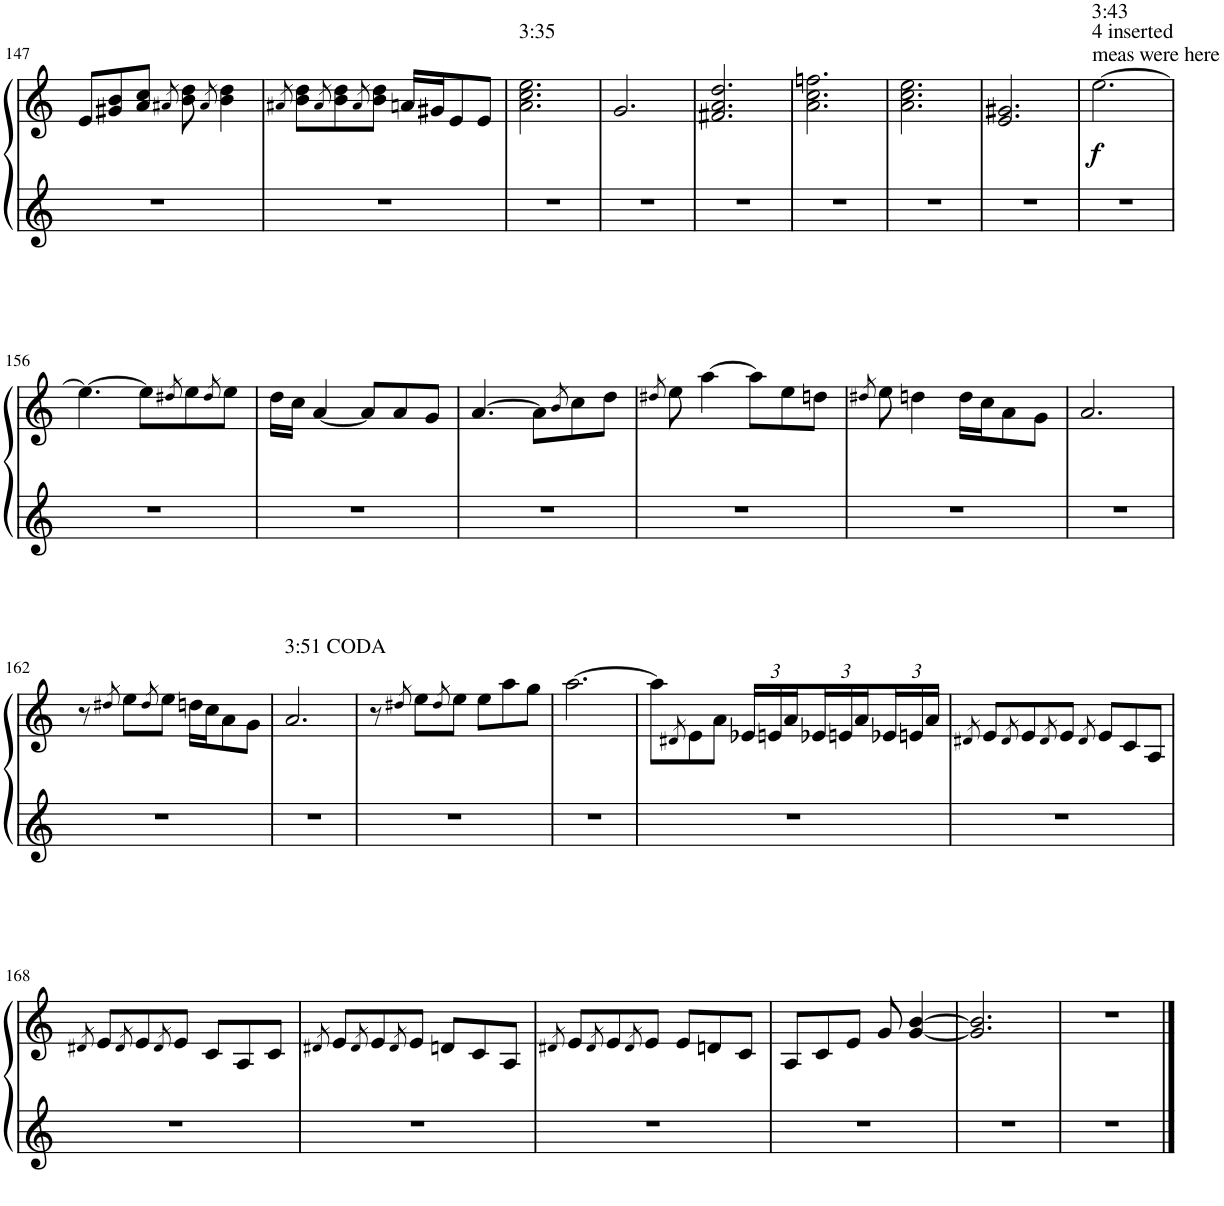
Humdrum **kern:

**kern	**kern	**dynam
*part1	*part1	*part1
*staff2	*staff1	*staff1/2
*I"Piano	*	*
*I'Pno.	*	*
!!LO:PB:g=z
*clefG2	*clefG2	*
*k[]	*k[]	*
*M6/8	*M6/8	*
=147	=147	=147
2.r	8e/L	.
.	8g#X/ 8b/	.
.	8a/ 8cc/J	.
.	8qa#X/	.
.	8b\ 8dd\	.
.	8qa#/	.
.	4b\ 4dd\	.
=148	=148	=148
.	8qa#X/	.
2.r	8b\ 8dd\L	.
.	8qa#/	.
.	8b\ 8dd\	.
.	8qa#/	.
.	8b\ 8dd\J	.
.	16an/LL	.
.	16g#X/J	.
.	8e/	.
.	8e/J	.
=149	=149	=149
!	!LO:TX:a:t=3&colon;35	!
2.r	2.a\ 2.cc\ 2.ee\	.
=150	=150	=150
2.r	2.g/	.
=151	=151	=151
2.r	2.f#X/ 2.a/ 2.dd/	.
=152	=152	=152
2.r	2.a\ 2.cc\ 2.ffn\	.
=153	=153	=153
2.r	2.a\ 2.cc\ 2.ee\	.
=154	=154	=154
2.r	2.e/ 2.g#X/	.
=155	=155	=155
!	!LO:TX:a:t=4 inserted	!
!	!LO:TX:a:t=meas were here	!
!	!LO:TX:a:t=3&colon;43	!
!	!	!LO:DY:b
2.r	[2.ee\	f
!!LO:LB:g=z
=156	=156	=156
2.r	4.ee\_	.
.	8ee\L]	.
.	8qdd#X/	.
.	8ee\	.
.	8qdd#/	.
.	8ee\J	.
=157	=157	=157
2.r	16dd\LL	.
.	16cc\JJ	.
.	[4a/	.
.	8a/L]	.
.	8a/	.
.	8g/J	.
=158	=158	=158
2.r	[4.a/	.
.	8a\L]	.
.	8qb/	.
.	8cc\	.
.	8dd\J	.
=159	=159	=159
.	8qdd#X/	.
2.r	8ee\	.
.	[4aa\	.
.	8aa\L]	.
.	8ee\	.
.	8ddn\J	.
=160	=160	=160
.	8qdd#X/	.
2.r	8ee\	.
.	4ddn\	.
.	16dd\LL	.
.	16cc\J	.
.	8a\	.
.	8g\J	.
=161	=161	=161
2.r	2.a/	.
!!LO:LB:g=z
=162	=162	=162
2.r	8r	.
.	8qdd#X/	.
.	8ee\L	.
.	8qdd#/	.
.	8ee\J	.
.	16ddn\LL	.
.	16cc\J	.
.	8a\	.
.	8g\J	.
=163	=163	=163
!	!LO:TX:a:t=3&colon;51 CODA	!
2.r	2.a/	.
=164	=164	=164
2.r	8r	.
.	8qdd#X/	.
.	8ee\L	.
.	8qdd#/	.
.	8ee\J	.
.	8ee\L	.
.	8aa\	.
.	8gg\J	.
=165	=165	=165
2.r	[2.aa\	.
=166	=166	=166
2.r	8aa\L]	.
.	8qd#X/	.
.	8e\	.
.	8a\J	.
*	*Xbrackettup	*
.	24e-X/LL	.
.	24en/	.
.	24a/	.
.	24e-X/	.
.	24en/	.
.	24a/	.
.	24e-X/	.
.	24en/	.
.	24a/JJ	.
=167	=167	=167
.	8qd#X/	.
2.r	8e/L	.
.	8qd#/	.
.	8e/	.
.	8qd#/	.
.	8e/J	.
.	8qd#/	.
.	8e/L	.
.	8c/	.
.	8A/J	.
!!LO:LB:g=z
=168	=168	=168
.	8qd#X/	.
2.r	8e/L	.
.	8qd#/	.
.	8e/	.
.	8qd#/	.
.	8e/J	.
.	8c/L	.
.	8A/	.
.	8c/J	.
=169	=169	=169
.	8qd#X/	.
2.r	8e/L	.
.	8qd#/	.
.	8e/	.
.	8qd#/	.
.	8e/J	.
.	8dn/L	.
.	8c/	.
.	8A/J	.
=170	=170	=170
.	8qd#X/	.
2.r	8e/L	.
.	8qd#/	.
.	8e/	.
.	8qd#/	.
.	8e/J	.
.	8e/L	.
.	8dn/	.
.	8c/J	.
=171	=171	=171
2.r	8A/L	.
.	8c/	.
.	8e/J	.
.	8g/	.
.	[4g/ [4b/	.
=172	=172	=172
2.r	2.g/] 2.b/]	.
=173	=173	=173
2.r	2.r	.
==	==	==
*-	*-	*-
